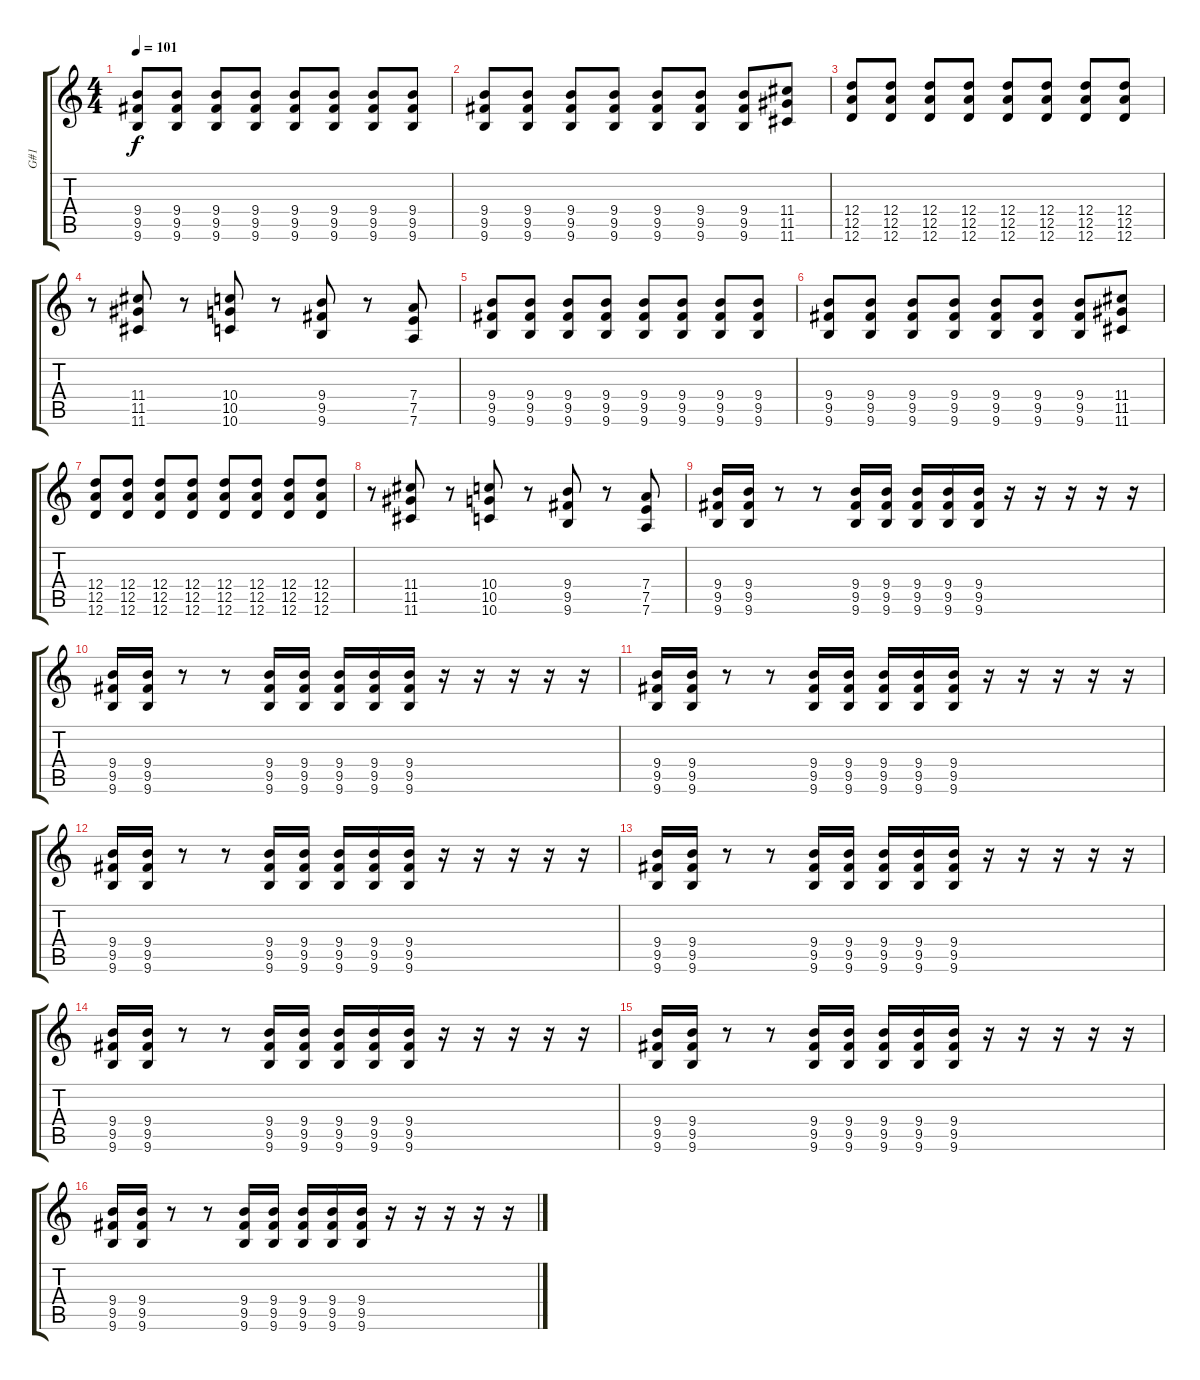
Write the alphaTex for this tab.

\track ("G#1" "G#1") {instrument distortionguitar}
\staff {score tabs}
\tuning (D4 D4 G3 D3 A2 D2) {hide}
\ts (4 4)
\tempo 101
\clef g2
\ks c
(9.4 9.5 9.6).8{dy f} (9.4 9.5 9.6).8 (9.4 9.5 9.6).8 (9.4 9.5 9.6).8 (9.4 9.5 9.6).8 (9.4 9.5 9.6).8 (9.4 9.5 9.6).8 (9.4 9.5 9.6).8 |
(9.4 9.5 9.6).8 (9.4 9.5 9.6).8 (9.4 9.5 9.6).8 (9.4 9.5 9.6).8 (9.4 9.5 9.6).8 (9.4 9.5 9.6).8 (9.4 9.5 9.6).8 (11.4 11.5 11.6).8 |
(12.4 12.5 12.6).8 (12.4 12.5 12.6).8 (12.4 12.5 12.6).8 (12.4 12.5 12.6).8 (12.4 12.5 12.6).8 (12.4 12.5 12.6).8 (12.4 12.5 12.6).8 (12.4 12.5 12.6).8 |
r.8 (11.4 11.5 11.6).8 r.8 (10.4 10.5 10.6).8 r.8 (9.4 9.5 9.6).8 r.8 (7.4 7.5 7.6).8 |
(9.4 9.5 9.6).8 (9.4 9.5 9.6).8 (9.4 9.5 9.6).8 (9.4 9.5 9.6).8 (9.4 9.5 9.6).8 (9.4 9.5 9.6).8 (9.4 9.5 9.6).8 (9.4 9.5 9.6).8 |
(9.4 9.5 9.6).8 (9.4 9.5 9.6).8 (9.4 9.5 9.6).8 (9.4 9.5 9.6).8 (9.4 9.5 9.6).8 (9.4 9.5 9.6).8 (9.4 9.5 9.6).8 (11.4 11.5 11.6).8 |
(12.4 12.5 12.6).8 (12.4 12.5 12.6).8 (12.4 12.5 12.6).8 (12.4 12.5 12.6).8 (12.4 12.5 12.6).8 (12.4 12.5 12.6).8 (12.4 12.5 12.6).8 (12.4 12.5 12.6).8 |
r.8 (11.4 11.5 11.6).8 r.8 (10.4 10.5 10.6).8 r.8 (9.4 9.5 9.6).8 r.8 (7.4 7.5 7.6).8 |
(9.4 9.5 9.6).16 (9.4 9.5 9.6).16 r.8 r.8 (9.4 9.5 9.6).16 (9.4 9.5 9.6).16 (9.4 9.5 9.6).16 (9.4 9.5 9.6).16 (9.4 9.5 9.6).16 r.16 r.16 r.16 r.16 r.16 |
(9.4 9.5 9.6).16 (9.4 9.5 9.6).16 r.8 r.8 (9.4 9.5 9.6).16 (9.4 9.5 9.6).16 (9.4 9.5 9.6).16 (9.4 9.5 9.6).16 (9.4 9.5 9.6).16 r.16 r.16 r.16 r.16 r.16 |
(9.4 9.5 9.6).16 (9.4 9.5 9.6).16 r.8 r.8 (9.4 9.5 9.6).16 (9.4 9.5 9.6).16 (9.4 9.5 9.6).16 (9.4 9.5 9.6).16 (9.4 9.5 9.6).16 r.16 r.16 r.16 r.16 r.16 |
(9.4 9.5 9.6).16 (9.4 9.5 9.6).16 r.8 r.8 (9.4 9.5 9.6).16 (9.4 9.5 9.6).16 (9.4 9.5 9.6).16 (9.4 9.5 9.6).16 (9.4 9.5 9.6).16 r.16 r.16 r.16 r.16 r.16 |
(9.4 9.5 9.6).16 (9.4 9.5 9.6).16 r.8 r.8 (9.4 9.5 9.6).16 (9.4 9.5 9.6).16 (9.4 9.5 9.6).16 (9.4 9.5 9.6).16 (9.4 9.5 9.6).16 r.16 r.16 r.16 r.16 r.16 |
(9.4 9.5 9.6).16 (9.4 9.5 9.6).16 r.8 r.8 (9.4 9.5 9.6).16 (9.4 9.5 9.6).16 (9.4 9.5 9.6).16 (9.4 9.5 9.6).16 (9.4 9.5 9.6).16 r.16 r.16 r.16 r.16 r.16 |
(9.4 9.5 9.6).16 (9.4 9.5 9.6).16 r.8 r.8 (9.4 9.5 9.6).16 (9.4 9.5 9.6).16 (9.4 9.5 9.6).16 (9.4 9.5 9.6).16 (9.4 9.5 9.6).16 r.16 r.16 r.16 r.16 r.16 |
(9.4 9.5 9.6).16 (9.4 9.5 9.6).16 r.8 r.8 (9.4 9.5 9.6).16 (9.4 9.5 9.6).16 (9.4 9.5 9.6).16 (9.4 9.5 9.6).16 (9.4 9.5 9.6).16 r.16 r.16 r.16 r.16 r.16
